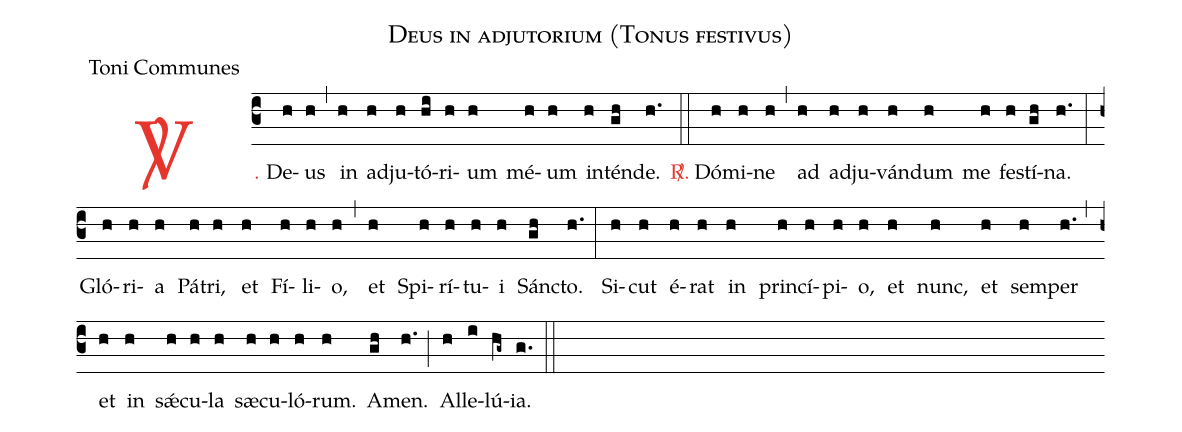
name:Deus in adjutorium (Tonus festivus);
office-part:Toni Communes;
%%
(c3) <c><sp>V/</sp>.</c> De(h)us(h) (,) in(h) ad(h)ju(h)tó-(hi)ri(h)um(h) mé(h)um(h) in(h)tén(gh)de.(h.) (::) <c><sp>R/</sp>.</c> Dó(h)mi(h)ne(h) (,) ad(h) ad(h)ju-(h)ván(h)dum(h) me(h) fe(h)stí(gh)na.(h.) (:) Gló(h)ri(h)a(h) Pá(h)tri,(h) et(h) Fí(h)li(h)o,(h) (,) et(h) Spi(h)rí(h)tu(h)i(h) Sán(gh)cto.(h.) (:) Si(h)cut(h) é(h)rat(h) in(h) prin(h)cí(h)pi(h)o,(h) et(h) nunc,(h) et(h) sem(h)per(h.) (,) et(h) in(h) sǽ(h)cu-(h)la(h) sæ(h)cu(h)ló(h)rum.(h) A(gh)men.(h.) (;) Al(h)le(i)lú(hg~)ia.(g.) (::)
